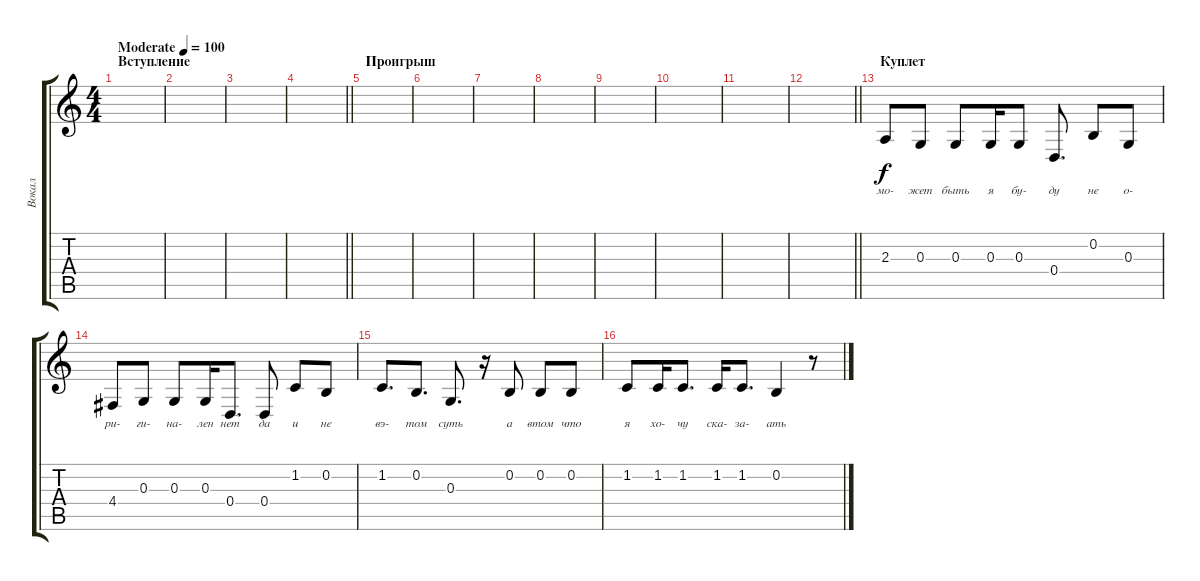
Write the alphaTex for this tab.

\track ("Вокал" "Вокал") {instrument fx4atmosphere}
\staff {score tabs}
\tuning (E4 B3 G3 D3 A2 E2) {hide}
\ts (4 4)
\section ("" "Вступление")
\tempo (100 "Moderate")
\clef g2
\ks c
|
|
|
\barLineRight lightlight
|
\section ("" "Проигрыш")
|
|
|
|
|
|
|
\barLineRight lightlight
|
\section ("" "Куплет")
2.3.8{lyrics (0 "мо-") lyrics (1 "") lyrics (2 "") lyrics (3 "") lyrics (4 "")} 0.3.8{lyrics (0 "жет") lyrics (1 "") lyrics (2 "") lyrics (3 "") lyrics (4 "")} 0.3.8{lyrics (0 "быть") lyrics (1 "") lyrics (2 "") lyrics (3 "") lyrics (4 "")} 0.3.16{lyrics (0 "я") lyrics (1 "") lyrics (2 "") lyrics (3 "") lyrics (4 "")} 0.3.8{lyrics (0 "бу-") lyrics (1 "") lyrics (2 "") lyrics (3 "") lyrics (4 "")} 0.4.8{d lyrics (0 "ду") lyrics (1 "") lyrics (2 "") lyrics (3 "") lyrics (4 "")} 0.2.8{lyrics (0 "не") lyrics (1 "") lyrics (2 "") lyrics (3 "") lyrics (4 "")} 0.3.8{lyrics (0 "о-") lyrics (1 "") lyrics (2 "") lyrics (3 "") lyrics (4 "")} |
4.4.8{lyrics (0 "ри-") lyrics (1 "") lyrics (2 "") lyrics (3 "") lyrics (4 "")} 0.3.8{lyrics (0 "ги-") lyrics (1 "") lyrics (2 "") lyrics (3 "") lyrics (4 "")} 0.3.8{lyrics (0 "на-") lyrics (1 "") lyrics (2 "") lyrics (3 "") lyrics (4 "")} 0.3.16{lyrics (0 "лен") lyrics (1 "") lyrics (2 "") lyrics (3 "") lyrics (4 "")} 0.4.8{d lyrics (0 "нет") lyrics (1 "") lyrics (2 "") lyrics (3 "") lyrics (4 "")} 0.4.8{lyrics (0 "да") lyrics (1 "") lyrics (2 "") lyrics (3 "") lyrics (4 "")} 1.2.8{lyrics (0 "и") lyrics (1 "") lyrics (2 "") lyrics (3 "") lyrics (4 "")} 0.2.8{lyrics (0 "не") lyrics (1 "") lyrics (2 "") lyrics (3 "") lyrics (4 "")} |
1.2.8{d lyrics (0 "вэ-") lyrics (1 "") lyrics (2 "") lyrics (3 "") lyrics (4 "")} 0.2.8{d lyrics (0 "том") lyrics (1 "") lyrics (2 "") lyrics (3 "") lyrics (4 "")} 0.3.8{d lyrics (0 "суть") lyrics (1 "") lyrics (2 "") lyrics (3 "") lyrics (4 "")} r.16 0.2.8{lyrics (0 "а") lyrics (1 "") lyrics (2 "") lyrics (3 "") lyrics (4 "")} 0.2.8{lyrics (0 "втом") lyrics (1 "") lyrics (2 "") lyrics (3 "") lyrics (4 "")} 0.2.8{lyrics (0 "что") lyrics (1 "") lyrics (2 "") lyrics (3 "") lyrics (4 "")} |
1.2.8{lyrics (0 "я") lyrics (1 "") lyrics (2 "") lyrics (3 "") lyrics (4 "")} 1.2.16{lyrics (0 "хо-") lyrics (1 "") lyrics (2 "") lyrics (3 "") lyrics (4 "")} 1.2.8{d lyrics (0 "чу") lyrics (1 "") lyrics (2 "") lyrics (3 "") lyrics (4 "")} 1.2.16{lyrics (0 "ска-") lyrics (1 "") lyrics (2 "") lyrics (3 "") lyrics (4 "")} 1.2.8{d lyrics (0 "за-") lyrics (1 "") lyrics (2 "") lyrics (3 "") lyrics (4 "")} 0.2.4{lyrics (0 "ать") lyrics (1 "") lyrics (2 "") lyrics (3 "") lyrics (4 "")} r.8
